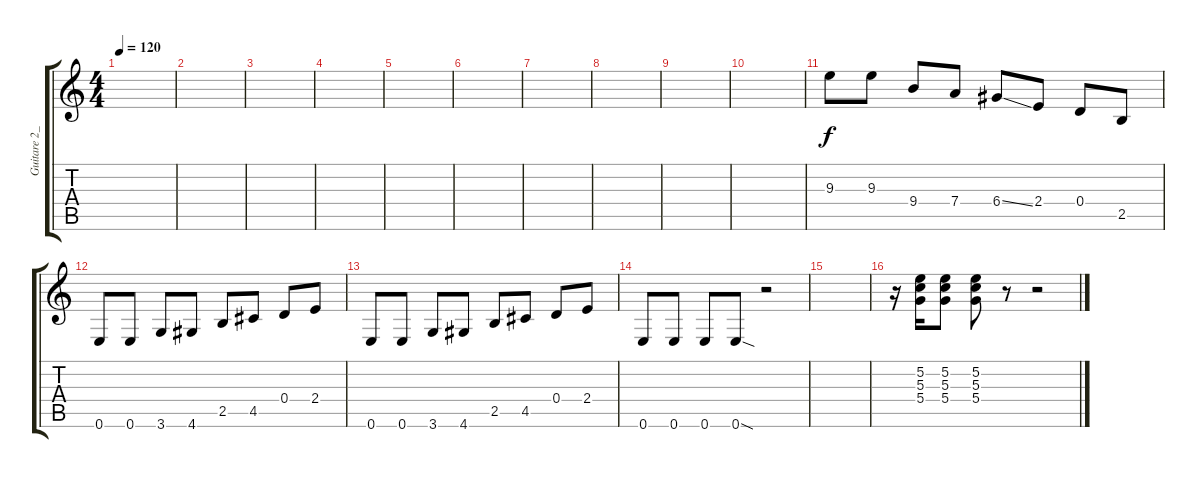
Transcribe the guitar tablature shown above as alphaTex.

\track ("Guitare 2_2" "Guitare 2_") {instrument overdrivenguitar}
\staff {score tabs}
\tuning (E4 B3 G3 D3 A2 E2) {hide}
\ts (4 4)
\tempo 120
\clef g2
\ks c
|
|
|
|
|
|
|
|
|
|
9.3.8 9.3.8 9.4.8 7.4.8 6.4{ss}.8 2.4.8 0.4.8 2.5.8 |
0.6.8 0.6.8 3.6.8 4.6.8 2.5.8 4.5.8 0.4.8 2.4.8 |
0.6.8 0.6.8 3.6.8 4.6.8 2.5.8 4.5.8 0.4.8 2.4.8 |
0.6.8 0.6.8 0.6.8 0.6{sod}.8 r.2 |
|
r.16 (5.2 5.3 5.4).16 (5.2 5.3 5.4).8 (5.2 5.3 5.4).8 r.8 r.2
